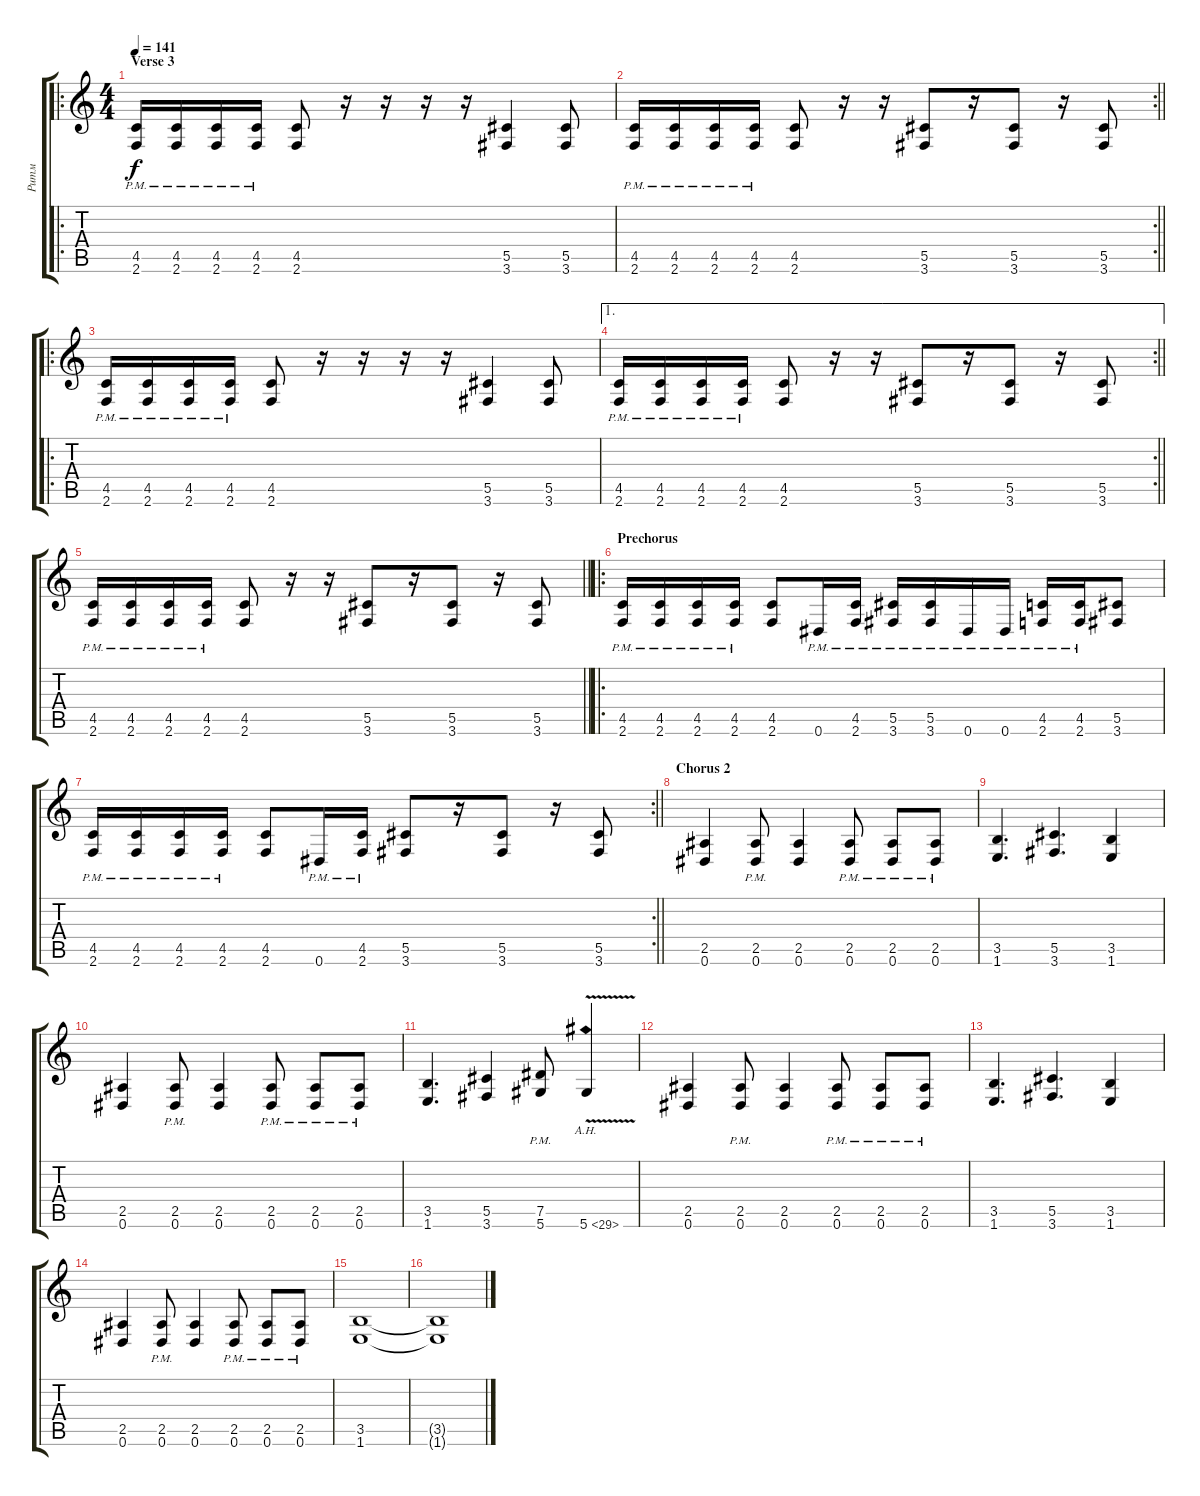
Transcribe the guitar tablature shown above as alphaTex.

\track ("Ритм" "Ритм") {instrument distortionguitar}
\staff {score tabs}
\tuning (Eb4 Bb3 Gb3 Db3 Ab2 Eb2) {hide}
\ro
\ts (4 4)
\section ("" "Verse 3")
\tempo 141
\clef g2
\ks c
(4.5{pm} 2.6{pm}).16{dy f} (4.5{pm} 2.6{pm}).16 (4.5{pm} 2.6{pm}).16 (4.5{pm} 2.6{pm}).16 (4.5 2.6).8 r.16 r.16 r.16 r.16 (5.5 3.6).4 (5.5 3.6).8 |
\rc 2
\barLineRight lightlight
(4.5{pm} 2.6{pm}).16 (4.5{pm} 2.6{pm}).16 (4.5{pm} 2.6{pm}).16 (4.5{pm} 2.6{pm}).16 (4.5 2.6).8 r.16 r.16 (5.5 3.6).8 r.16 (5.5 3.6).8 r.16 (5.5 3.6).8 |
\ro
(4.5{pm} 2.6{pm}).16 (4.5{pm} 2.6{pm}).16 (4.5{pm} 2.6{pm}).16 (4.5{pm} 2.6{pm}).16 (4.5 2.6).8 r.16 r.16 r.16 r.16 (5.5 3.6).4 (5.5 3.6).8 |
\ae 1
\rc 2
\barLineRight lightlight
(4.5{pm} 2.6{pm}).16 (4.5{pm} 2.6{pm}).16 (4.5{pm} 2.6{pm}).16 (4.5{pm} 2.6{pm}).16 (4.5 2.6).8 r.16 r.16 (5.5 3.6).8 r.16 (5.5 3.6).8 r.16 (5.5 3.6).8 |
\barLineRight lightlight
(4.5{pm} 2.6{pm}).16 (4.5{pm} 2.6{pm}).16 (4.5{pm} 2.6{pm}).16 (4.5{pm} 2.6{pm}).16 (4.5 2.6).8 r.16 r.16 (5.5 3.6).8 r.16 (5.5 3.6).8 r.16 (5.5 3.6).8 |
\ro
\section ("" "Prechorus")
(4.5{pm} 2.6{pm}).16 (4.5{pm} 2.6{pm}).16 (4.5{pm} 2.6{pm}).16 (4.5{pm} 2.6{pm}).16 (4.5 2.6).8 0.6{pm}.16 (4.5{pm} 2.6{pm}).16 (5.5{pm} 3.6{pm}).16 (5.5{pm} 3.6{pm}).16 0.6{pm}.16 0.6{pm}.16 (4.5{pm} 2.6{pm}).16 (4.5{pm} 2.6{pm}).16 (5.5 3.6).8 |
\rc 2
\barLineRight lightlight
(4.5{pm} 2.6{pm}).16 (4.5{pm} 2.6{pm}).16 (4.5{pm} 2.6{pm}).16 (4.5{pm} 2.6{pm}).16 (4.5 2.6).8 0.6{pm}.16 (4.5{pm} 2.6{pm}).16 (5.5 3.6).8 r.16 (5.5 3.6).8 r.16 (5.5 3.6).8 |
\section ("" "Chorus 2")
(2.5 0.6).4 (2.5{pm} 0.6{pm}).8 (2.5 0.6).4 (2.5{pm} 0.6{pm}).8 (2.5{pm} 0.6{pm}).8 (2.5{pm} 0.6{pm}).8 |
(3.5 1.6).4{d} (5.5 3.6).4{d} (3.5 1.6).4 |
(2.5 0.6).4 (2.5{pm} 0.6{pm}).8 (2.5 0.6).4 (2.5{pm} 0.6{pm}).8 (2.5{pm} 0.6{pm}).8 (2.5{pm} 0.6{pm}).8 |
(3.5 1.6).4{d} (5.5 3.6).4 (7.5{pm} 5.6{pm}).8 5.6{ah 24 v}.4 |
(2.5 0.6).4 (2.5{pm} 0.6).8 (2.5 0.6).4 (2.5{pm} 0.6{pm}).8 (2.5{pm} 0.6).8 (2.5{pm} 0.6).8 |
(3.5 1.6).4{d} (5.5 3.6).4{d} (3.5 1.6).4 |
(2.5 0.6).4 (2.5{pm} 0.6).8 (2.5 0.6).4 (2.5{pm} 0.6{pm}).8 (2.5{pm} 0.6).8 (2.5{pm} 0.6).8 |
(3.5 1.6).1 |
(3.5{t} 1.6{t}).1
